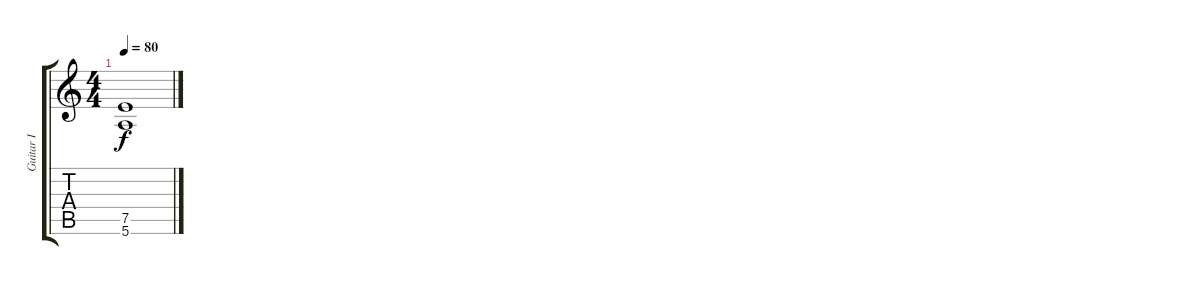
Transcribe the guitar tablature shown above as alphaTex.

\track ("Guitar I" "Guitar I") {instrument overdrivenguitar}
\staff {score tabs}
\tuning (E4 B3 G3 D3 A2 E2) {hide}
\ts (4 4)
\tempo 80
\clef g2
\ks c
(7.5 5.6).1{dy f}
